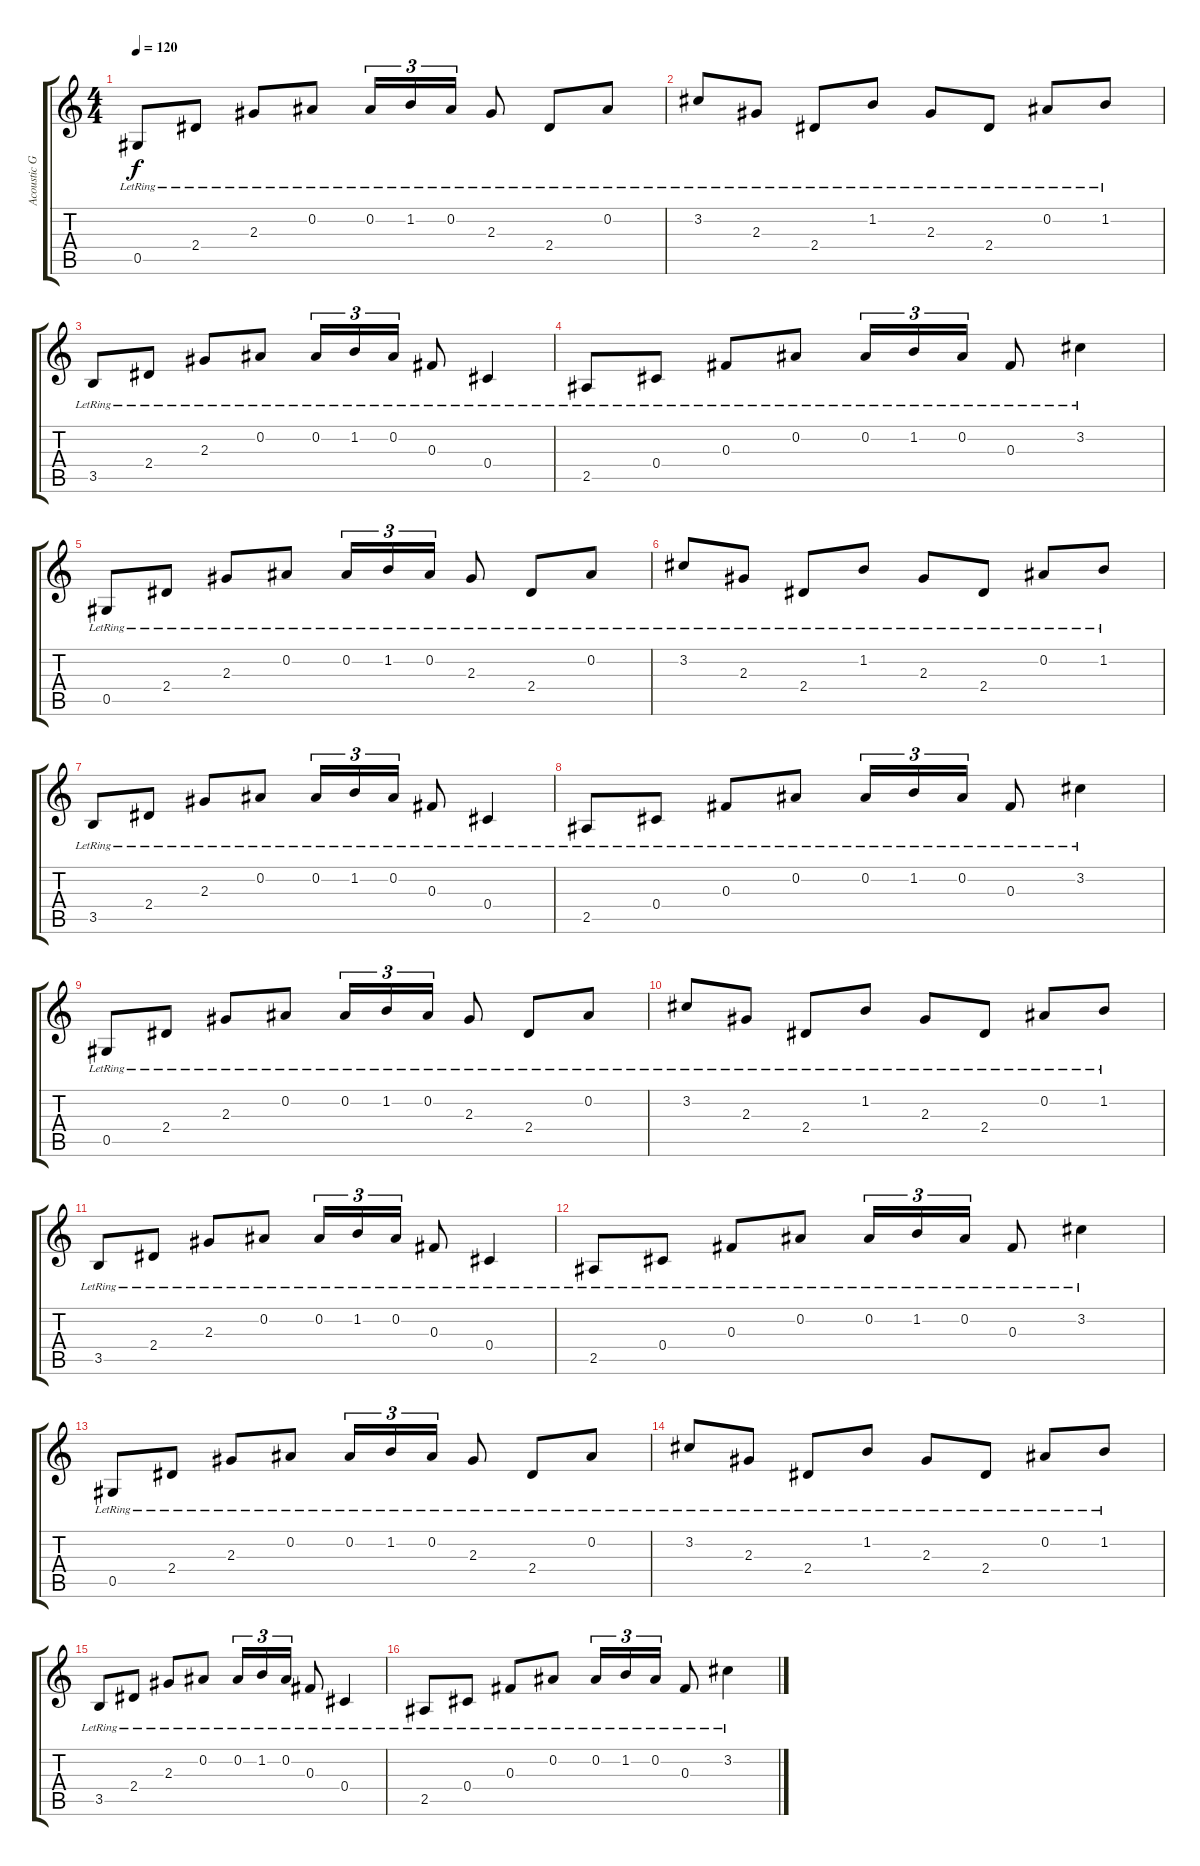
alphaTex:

\track ("Acoustic Guitar" "Acoustic G") {instrument acousticguitarnylon}
\staff {score tabs}
\tuning (Eb4 Bb3 Gb3 Db3 Ab2 Eb2) {hide}
\ts (4 4)
\tempo 120
\clef g2
\ks c
0.5{lr}.8{dy f} 2.4{lr}.8 2.3{lr}.8 0.2{lr}.8 0.2{lr}.16{tu (3 2)} 1.2{lr}.16{tu (3 2)} 0.2{lr}.16{tu (3 2)} 2.3{lr}.8 2.4{lr}.8 0.2{lr}.8 |
3.2{lr}.8 2.3{lr}.8 2.4{lr}.8 1.2{lr}.8 2.3{lr}.8 2.4{lr}.8 0.2{lr}.8 1.2{lr}.8 |
3.5{lr}.8 2.4{lr}.8 2.3{lr}.8 0.2{lr}.8 0.2{lr}.16{tu (3 2)} 1.2{lr}.16{tu (3 2)} 0.2{lr}.16{tu (3 2)} 0.3{lr}.8 0.4{lr}.4 |
2.5{lr}.8 0.4{lr}.8 0.3{lr}.8 0.2{lr}.8 0.2{lr}.16{tu (3 2)} 1.2{lr}.16{tu (3 2)} 0.2{lr}.16{tu (3 2)} 0.3{lr}.8 3.2{lr}.4 |
0.5{lr}.8 2.4{lr}.8 2.3{lr}.8 0.2{lr}.8 0.2{lr}.16{tu (3 2)} 1.2{lr}.16{tu (3 2)} 0.2{lr}.16{tu (3 2)} 2.3{lr}.8 2.4{lr}.8 0.2{lr}.8 |
3.2{lr}.8 2.3{lr}.8 2.4{lr}.8 1.2{lr}.8 2.3{lr}.8 2.4{lr}.8 0.2{lr}.8 1.2{lr}.8 |
3.5{lr}.8 2.4{lr}.8 2.3{lr}.8 0.2{lr}.8 0.2{lr}.16{tu (3 2)} 1.2{lr}.16{tu (3 2)} 0.2{lr}.16{tu (3 2)} 0.3{lr}.8 0.4{lr}.4 |
2.5{lr}.8 0.4{lr}.8 0.3{lr}.8 0.2{lr}.8 0.2{lr}.16{tu (3 2)} 1.2{lr}.16{tu (3 2)} 0.2{lr}.16{tu (3 2)} 0.3{lr}.8 3.2{lr}.4 |
0.5{lr}.8 2.4{lr}.8 2.3{lr}.8 0.2{lr}.8 0.2{lr}.16{tu (3 2)} 1.2{lr}.16{tu (3 2)} 0.2{lr}.16{tu (3 2)} 2.3{lr}.8 2.4{lr}.8 0.2{lr}.8 |
3.2{lr}.8 2.3{lr}.8 2.4{lr}.8 1.2{lr}.8 2.3{lr}.8 2.4{lr}.8 0.2{lr}.8 1.2{lr}.8 |
3.5{lr}.8 2.4{lr}.8 2.3{lr}.8 0.2{lr}.8 0.2{lr}.16{tu (3 2)} 1.2{lr}.16{tu (3 2)} 0.2{lr}.16{tu (3 2)} 0.3{lr}.8 0.4{lr}.4 |
2.5{lr}.8 0.4{lr}.8 0.3{lr}.8 0.2{lr}.8 0.2{lr}.16{tu (3 2)} 1.2{lr}.16{tu (3 2)} 0.2{lr}.16{tu (3 2)} 0.3{lr}.8 3.2{lr}.4 |
0.5{lr}.8 2.4{lr}.8 2.3{lr}.8 0.2{lr}.8 0.2{lr}.16{tu (3 2)} 1.2{lr}.16{tu (3 2)} 0.2{lr}.16{tu (3 2)} 2.3{lr}.8 2.4{lr}.8 0.2{lr}.8 |
3.2{lr}.8 2.3{lr}.8 2.4{lr}.8 1.2{lr}.8 2.3{lr}.8 2.4{lr}.8 0.2{lr}.8 1.2{lr}.8 |
3.5{lr}.8 2.4{lr}.8 2.3{lr}.8 0.2{lr}.8 0.2{lr}.16{tu (3 2)} 1.2{lr}.16{tu (3 2)} 0.2{lr}.16{tu (3 2)} 0.3{lr}.8 0.4{lr}.4 |
2.5{lr}.8 0.4{lr}.8 0.3{lr}.8 0.2{lr}.8 0.2{lr}.16{tu (3 2)} 1.2{lr}.16{tu (3 2)} 0.2{lr}.16{tu (3 2)} 0.3{lr}.8 3.2{lr}.4
